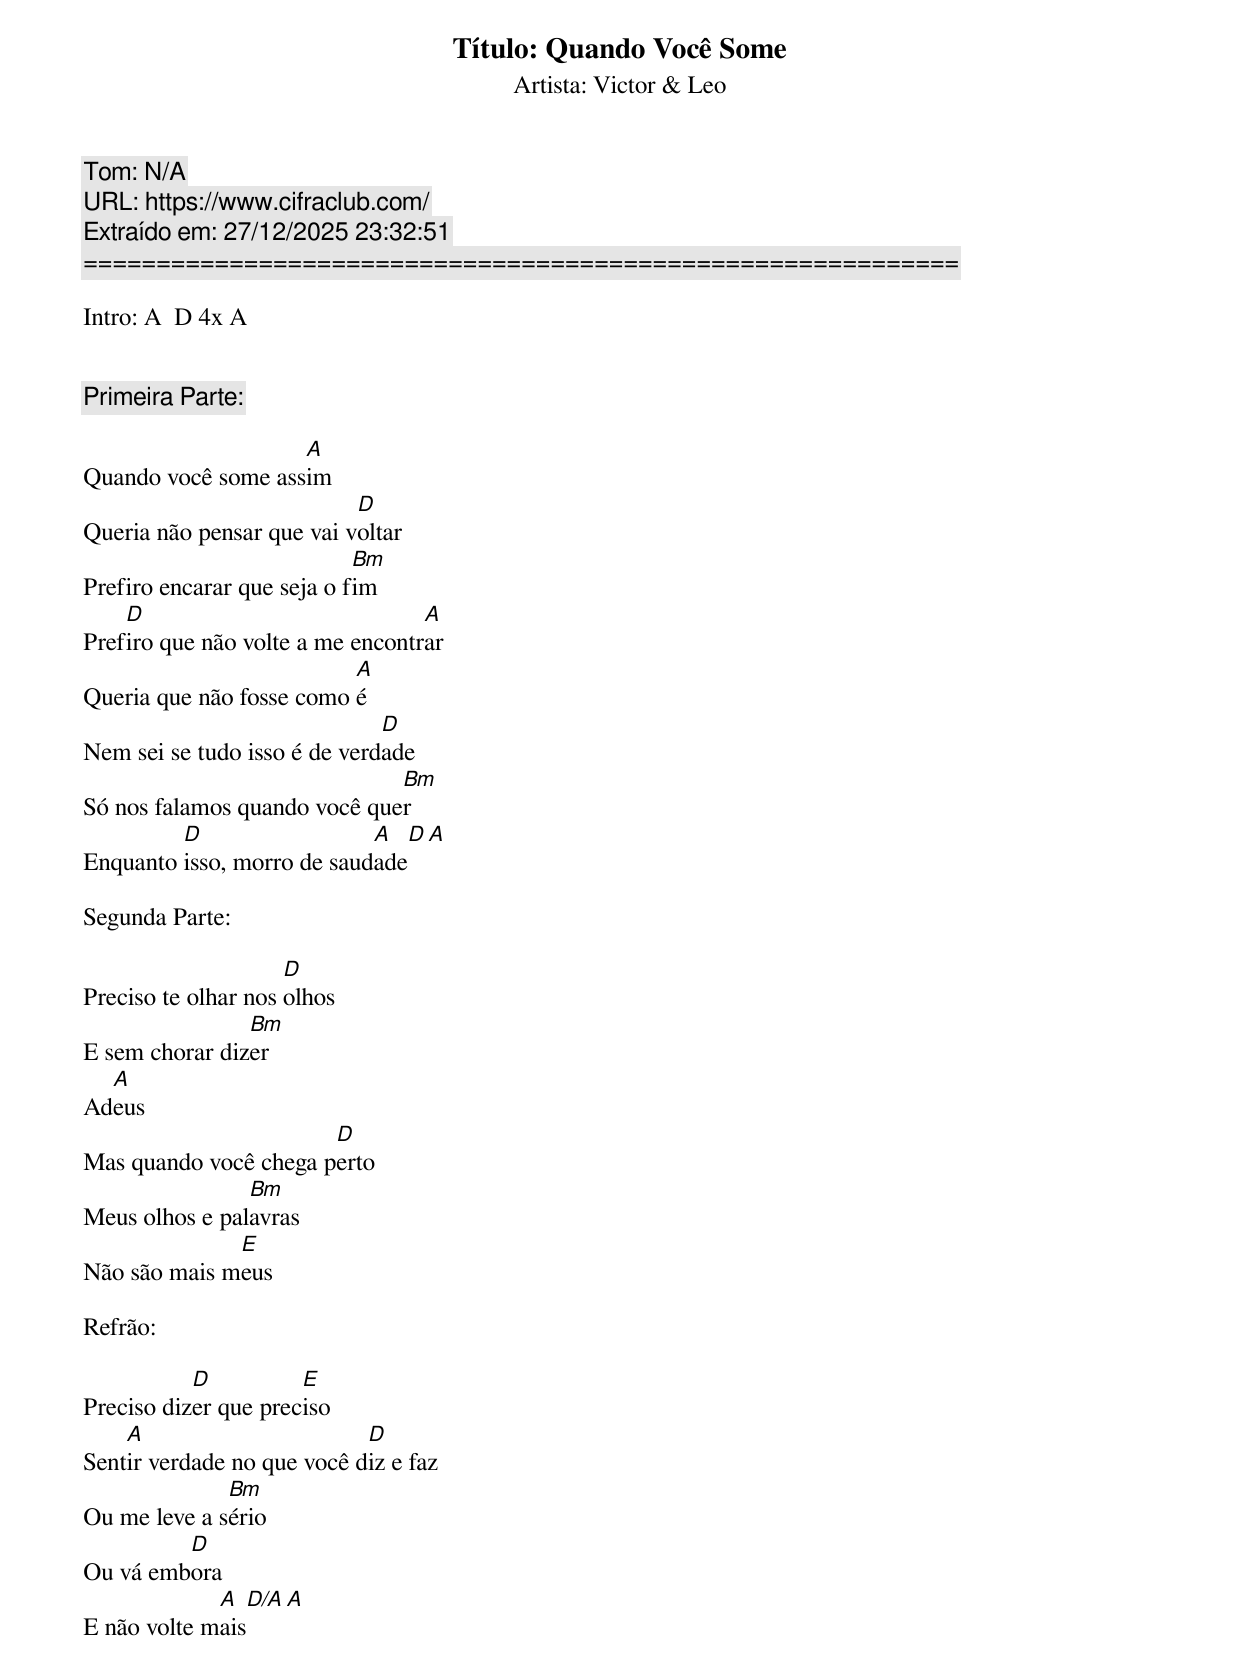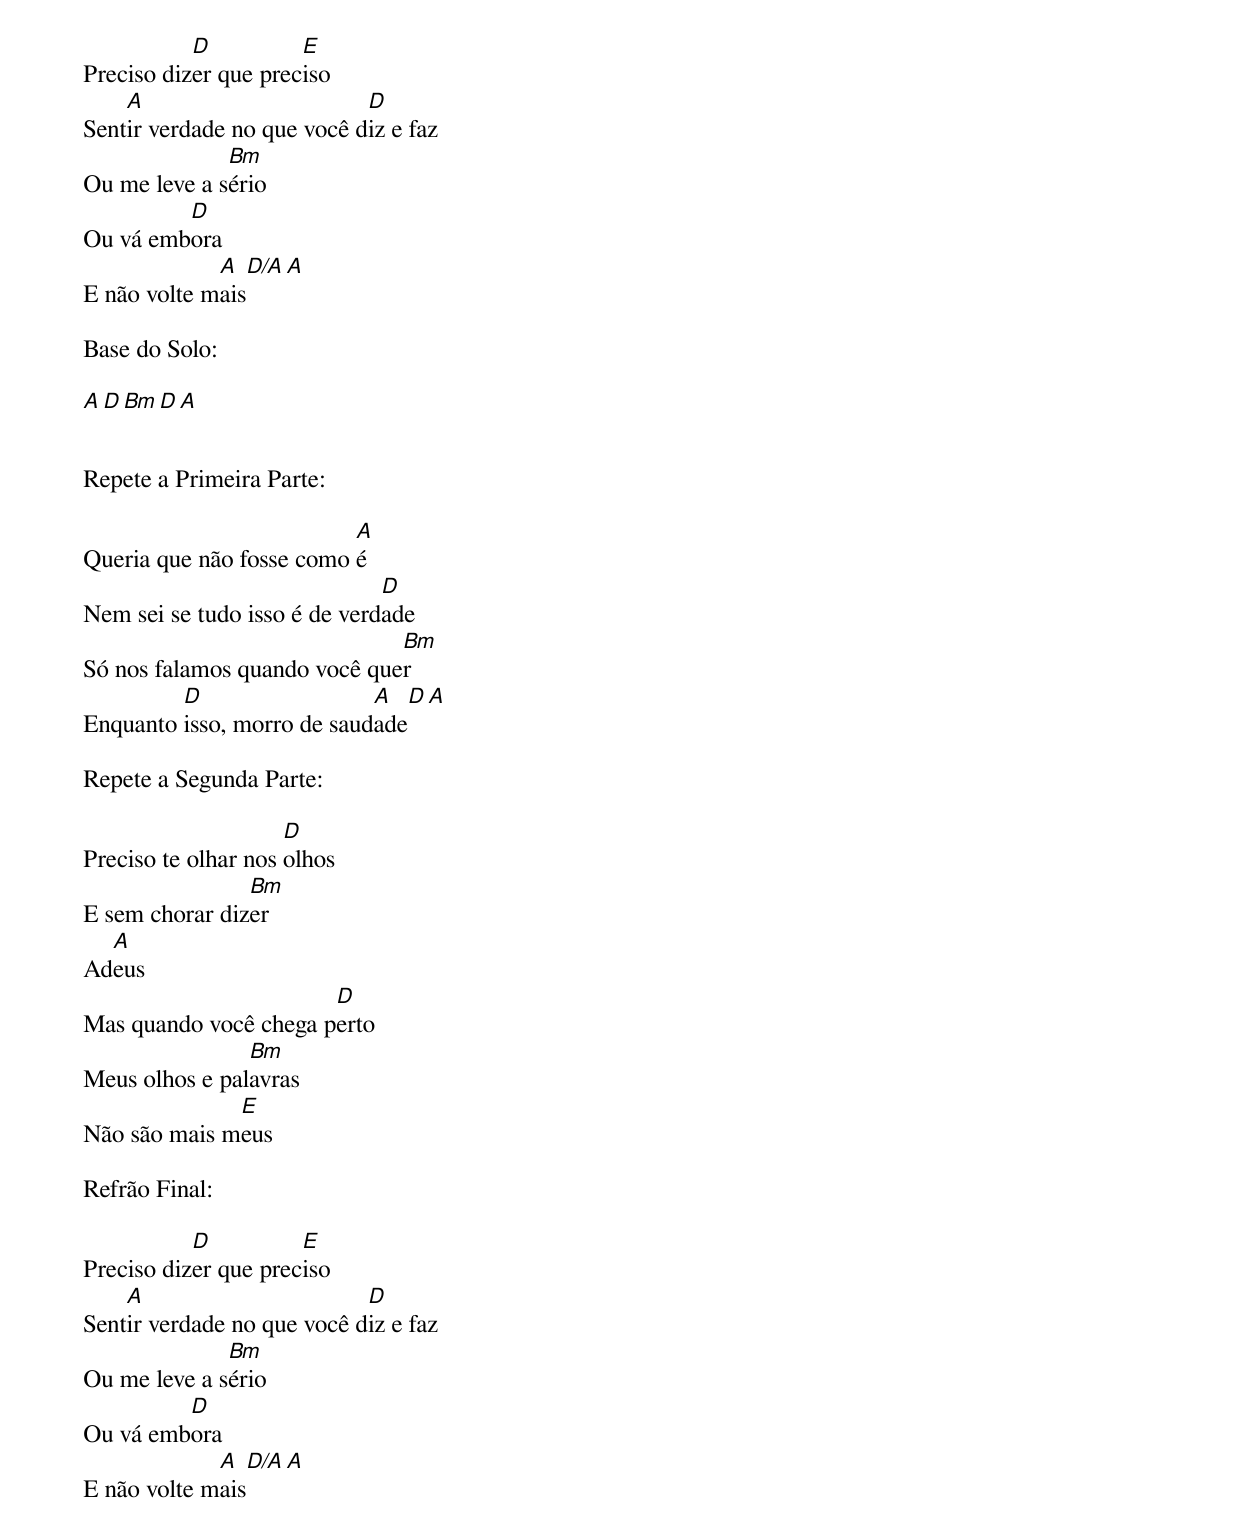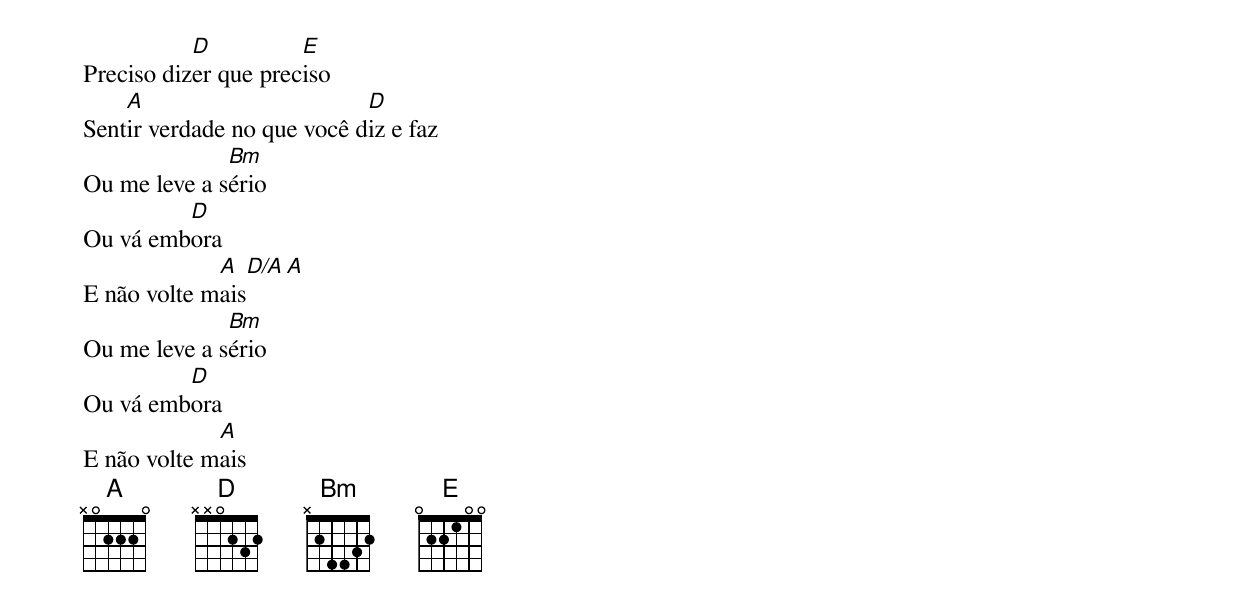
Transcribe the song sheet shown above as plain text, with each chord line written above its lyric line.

Título: Quando Você Some
Artista: Victor & Leo
Tom: N/A
URL: https://www.cifraclub.com/
Extraído em: 27/12/2025 23:32:51
============================================================

Intro: A  D 4x A


Primeira Parte:

                    A
Quando você some assim
                           D
Queria não pensar que vai voltar
                            Bm
Prefiro encarar que seja o fim
    D                             A
Prefiro que não volte a me encontrar
                          A
Queria que não fosse como é
                              D
Nem sei se tudo isso é de verdade
                              Bm
Só nos falamos quando você quer
         D                  A   D  A
Enquanto isso, morro de saudade

Segunda Parte:

                     D
Preciso te olhar nos olhos
                Bm
E sem chorar dizer
  A
Adeus
                       D
Mas quando você chega perto
                Bm
Meus olhos e palavras
              E
Não são mais meus

Refrão:

           D          E
Preciso dizer que preciso
    A                       D
Sentir verdade no que você diz e faz
              Bm
Ou me leve a sério
         D
Ou vá embora
             A   D/A  A
E não volte mais

           D          E
Preciso dizer que preciso
    A                       D
Sentir verdade no que você diz e faz
              Bm
Ou me leve a sério
         D
Ou vá embora
             A   D/A  A
E não volte mais

Base do Solo:

A  D  Bm  D  A


Repete a Primeira Parte:

                          A
Queria que não fosse como é
                              D
Nem sei se tudo isso é de verdade
                              Bm
Só nos falamos quando você quer
         D                  A   D  A
Enquanto isso, morro de saudade

Repete a Segunda Parte:

                     D
Preciso te olhar nos olhos
                Bm
E sem chorar dizer
  A
Adeus
                       D
Mas quando você chega perto
                Bm
Meus olhos e palavras
              E
Não são mais meus

Refrão Final:

           D          E
Preciso dizer que preciso
    A                       D
Sentir verdade no que você diz e faz
              Bm
Ou me leve a sério
         D
Ou vá embora
             A   D/A  A
E não volte mais

           D          E
Preciso dizer que preciso
    A                       D
Sentir verdade no que você diz e faz
              Bm
Ou me leve a sério
         D
Ou vá embora
             A   D/A  A
E não volte mais
              Bm
Ou me leve a sério
         D
Ou vá embora
             A
E não volte mais
